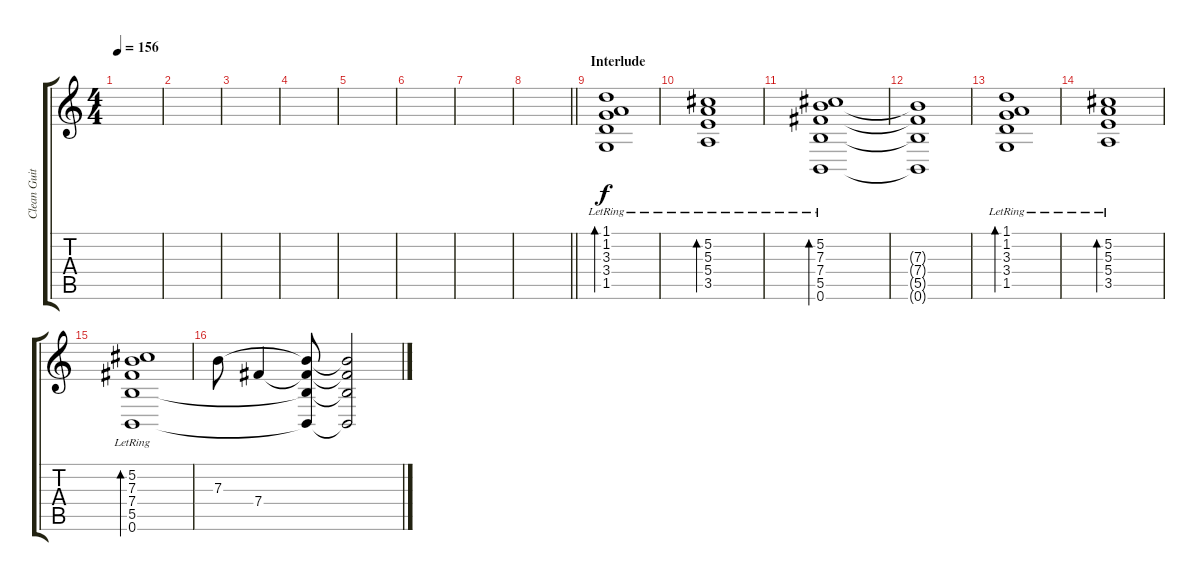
\track ("Clean Guitar" "Clean Guit") {instrument electricguitarclean}
\staff {score tabs}
\tuning (Db4 Ab3 E3 B2 Gb2 B1) {hide}
\ts (4 4)
\tempo 156
\clef g2
\ks c
|
|
|
|
|
|
|
\barLineRight lightlight
|
\section ("" "Interlude")
(1.1 1.2 3.3{lr} 3.4{lr} 1.5{lr}).1{bd 480} |
(5.2 5.3{lr} 5.4{lr} 3.5{lr}).1{bd 480} |
(5.2 7.3{lr} 7.4{lr} 5.5{lr} 0.6{lr}).1{bd 480} |
(7.3{t} 7.4{t} 5.5{t} 0.6{t}).1 |
(1.1 1.2 3.3{lr} 3.4{lr} 1.5{lr}).1{bd 480} |
(5.2 5.3{lr} 5.4{lr} 3.5{lr}).1{bd 480} |
(5.2 7.3{lr} 7.4{lr} 5.5{lr} 0.6{lr}).1{bd 480} |
7.3.8 7.4.4 (7.3{t} 7.4{t} 5.5{t} 0.6{t}).8 (7.3{t} 7.4{t} 5.5{t} 0.6{t}).2
